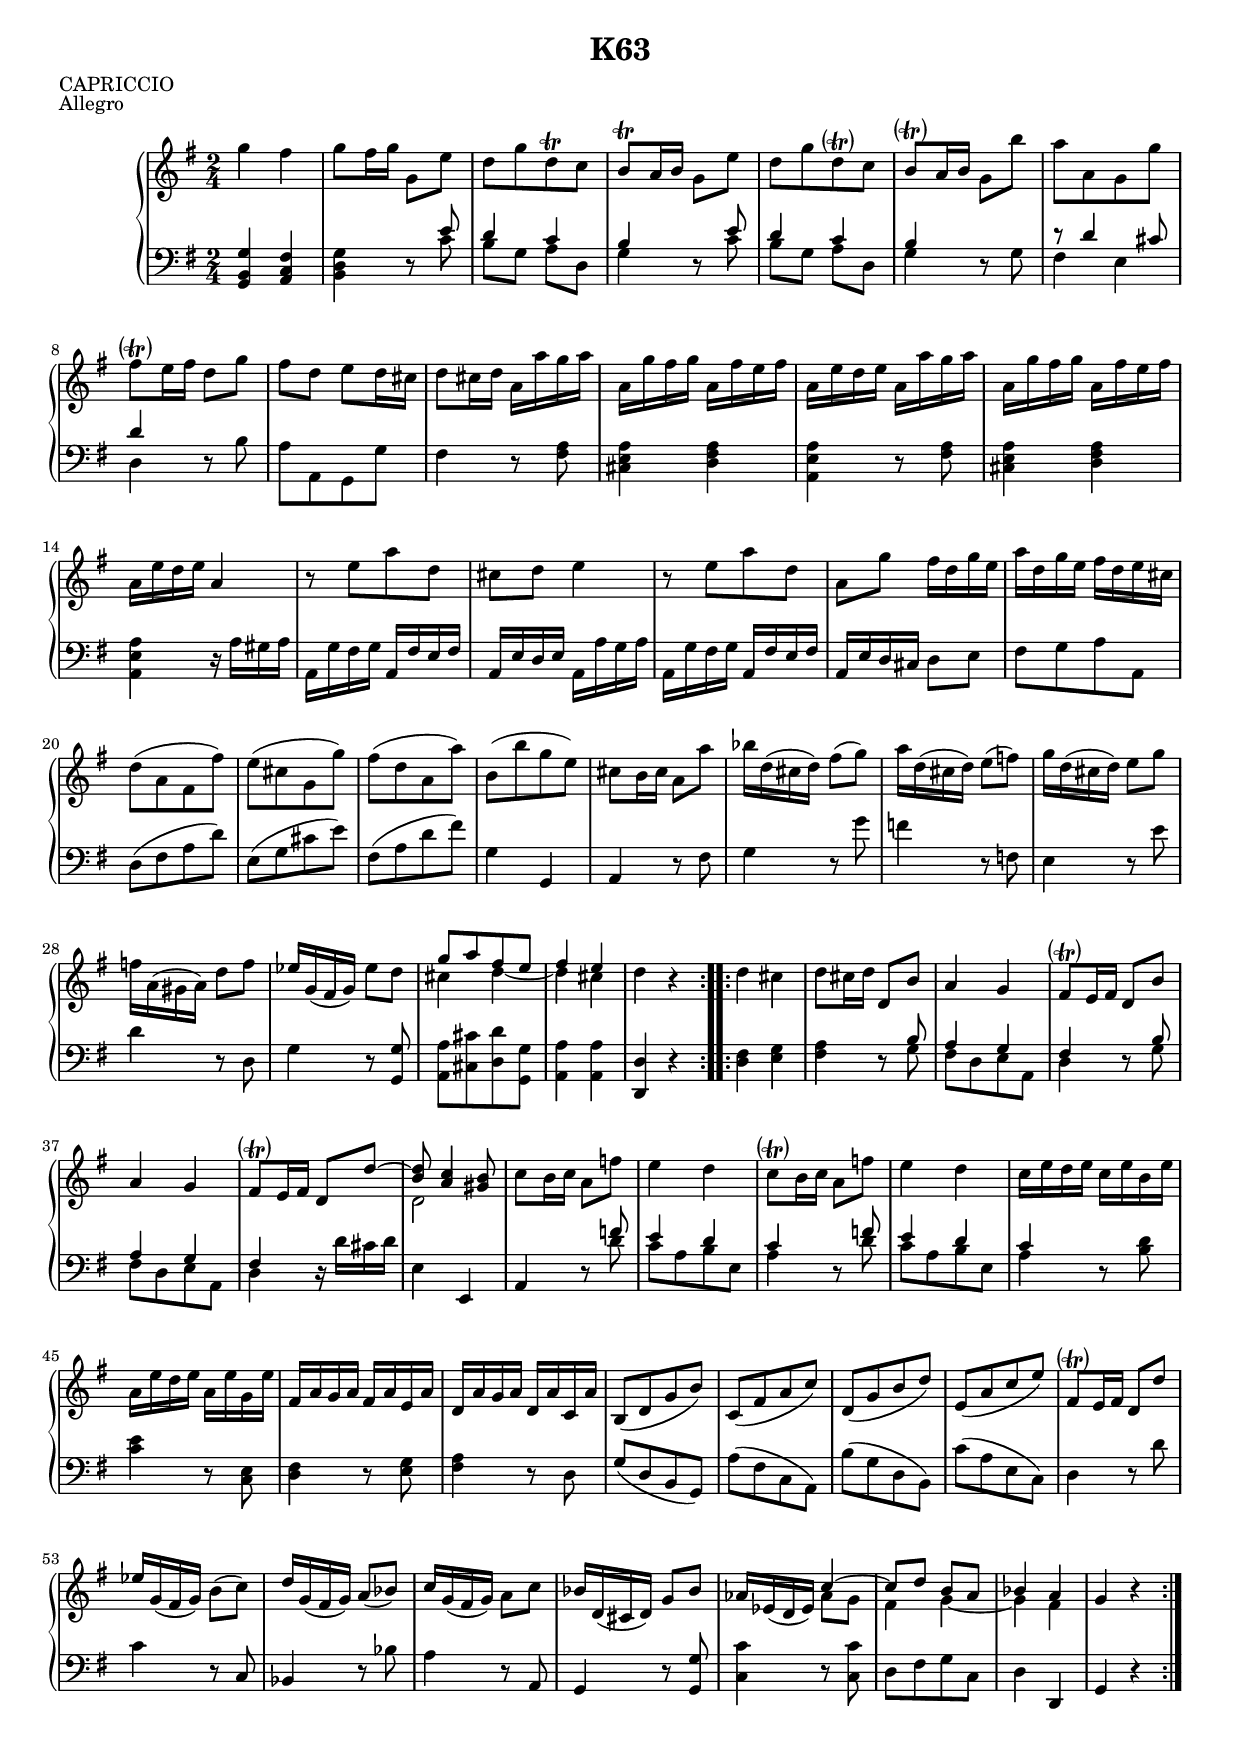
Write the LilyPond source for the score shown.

\version "2.18.2"
\version "2.18.2"

su = \stemUp
sd = \stemDown
sn = \stemNeutral
tu = \tieUp
td = \tieDown
tn = \tieNeutral
cstr = \change Staff = "right"
cstl = \change Staff = "left"

global = {
  \key g \major
  \time 2/4
  \override ParenthesesItem #'font-size = #+2
}

right = \relative c''' {
  \global
 
  \repeat volta 2 {
    g4 fis
    g8 fis16 g g,8 e'
    d[ g d-\trill c]
    b-\trill a16 b g8 e'
    d[ g d-\parenthesize-\trill c]
    
    b-\parenthesize-\trill a16 b g8 b'
    a[ a, g g']
    fis-\parenthesize-\trill e16 fis d8 g
    fis d e d16 cis
    d8 cis16 d
    
    \repeat unfold 2 {
      a a' g a
      a, g' fis g a, fis' e fis
      a, e' d e }
    a,4 r8 e'[ a d,]

    cis d e4
    r8 e[ a d,]
    a g' fis16 d g e
    a d, g e fis d e cis
    d8([ a fis fis')]
    
    e([ cis g g')]
    fis([ d a a')]
    b,([ b' g e)]
    cis b16 cis a8 a'
    bes16 d,( cis d) fis8( g)
    a16 d,( cis d) e8( f)
    
    g16 d( cis d) e8 g
    f16 a,( gis a) d8 f
    ees16 g,( fis g) ees'8 d
    <<{ g8[ a fis e] fis4 e } \\ { cis4 d~ d cis }>>
    d4 r
  }
  
  \repeat volta 2 {
    d4 cis
    d8 cis16 d d,8 b'
    \repeat unfold 2 {
      a4 g
      fis8-\parenthesize-\trill e16 fis
    } \alternative {
      { d8 b' }
      { <<{ d, d' ~ <b d> <a c>4 <gis b>8 } \\ { s4 d2 }>> }
    }
    
    c'8 b16 c a8 f'
    e4 d
    c8-\parenthesize-\trill b16 c a8 f'
    e4 d
    c16 e d e c e b e
    
    a, e' d e a, e' g, e'
    fis, a g a fis a e a
    d, a' g a d, a' c, a'
    b,8[( d g b])
    c,[( fis a c])
    
    d,[( g b d])
    e,[( a c e])
    fis,-\parenthesize-\trill e16 fis d8 d'
    ees16 g,( fis g) b8( c)
    d16 g,( fis g) a8( bes)
    
    c16 g( fis g) a8 c
    bes16 d,( cis d) g8 bes
    aes16 ees( d ees)
    <<{ c'4 ~ c8 d b a bes4 a } \\
      { aes8 g fis4 g ~ g fis }>>
    g4 r
  }
}
 
left = \relative c {
  \global
  
  \repeat volta 2 {
    <g b g'>4 <a c fis>
    <b d g> \repeat unfold 2 {
      r8 <<{ e'8 d4 c b } \\ 
        { c8 b g a d, g4 }>> }
    
    r8 g
    <<{ r d'4 cis8 d4 } \\ { fis,4 e d }>>
    r8 b'
    a[ a, g g']
    fis4 \repeat unfold 2 {
      r8 <fis a>
      <cis e a>4 <d fis a>
      <a e' a>4 }
    r16 a' gis a
    
    a, g' fis g a, fis' e fis
    a, e' d e a, a' g a
    a, g' fis g a, fis' e fis
    a, e' d cis d8 e
    fis[ g a a,]
    d([ fis a d)]
    
    e,([ g cis e)]
    fis,([ a d fis)]
    g,4 g,
    a r8 fis'
    g4 r8 g'
    f4 r8 f,
    
    e4 r8 e'
    d4 r8 d,
    g4 r8 <g, g'>
    <a a'>[ <cis cis'> <d d'> <g, g'>]
    <a a'>4 q
    <d, d'> r
  }
  
  \repeat volta 2 {
    <d' fis>4 <e g>
    <fis a> \repeat unfold 2 {
      r8 <<{ b8 a4 g fis } \\ { g8 fis[ d e a,] d4 }>> }
    r16 d' cis d
    
    e,4 e,
    a \repeat unfold 2 {
      r8 <<{ f'' e4 d c } \\ { d8 c[ a b e,] a4 }>> }
    r8 <b d>
    
    <c e>4 r8 <c, e>
    <d fis>4 r8 <e g> 
    <fis a>4 r8 d
    g[( d b g])
    a'[( fis c a])
    
    b'[( g d b])
    c'[( a e c])
    d4 r8 d'
    c4 r8 c,
    bes4 r8 bes'
    
    a4 r8 a,
    g4 r8 <g g'>
    <c c'>4 r8 q
    d[ fis g c,]
    d4 d,
    g4 r
  }
}

\header {
  title = "K63"
  meter = "CAPRICCIO"
  piece = "Allegro"
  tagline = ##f
}


#(set-global-staff-size 17.2)

\paper {
  #(set-paper-size "a4")
  print-page-number = ##f
  between-system-padding = #0.1
  between-system-space = #0.1
  ragged-last-bottom = ##f
  ragged-bottom = ##f
}

\score {
  \new PianoStaff <<
    \new Staff = "right" {
        \right
    }
    \new Staff = "left" { 
      \clef bass \left
    }
  >>
  \layout { }
}
